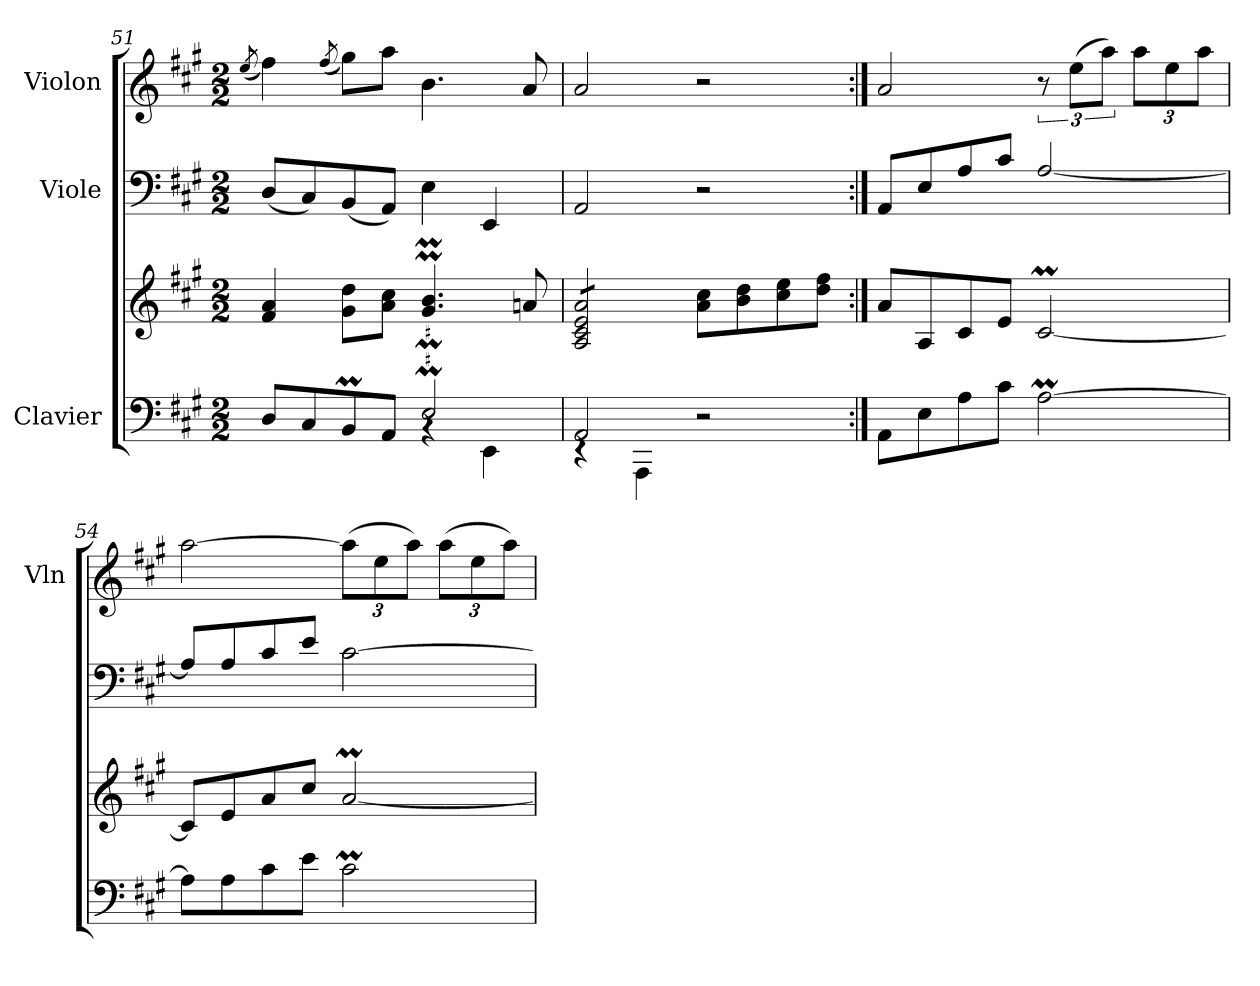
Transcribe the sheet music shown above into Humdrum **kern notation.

**kern	**kern	**kern	**kern
*part3	*part3	*part2	*part1
*staff4	*staff3	*staff2	*staff1
*I"Clavier	*	*I"Viole	*I"Violon
*	*	*	*I'Vln
*clefF4	*clefG2	*clefF4	*clefG2
*k[f#c#g#]	*k[f#c#g#]	*k[f#c#g#]	*k[f#c#g#]
*M2/2	*M2/2	*M2/2	*M2/2
=51	=51	=51	=51
.	.	.	(<8qee/
*^	*	*	*
8D/L	2ryy	4f#/ 4a/	(<8D/L	4ff#\)
8C#/	.	.	8C#/)	.
.	.	.	.	(<8qff#/
8BBM/	.	8g#\ 8dd\L	(<8BB/	8gg#\L)
8AA/J	.	8a\ 8cc#\J	8AA/J)	8aa\J
2E/	4rBB	4.g#/M 4.b/M	4E\	4.b\
.	4EE\	.	4EE/	.
.	.	8a/	.	8a/
=52	=52	=52	=52	=52
*	*	*tremolo	*	*
2AA/	4rEE	8A/ 8c#/ 8e/ 8a/L	2AA/	2a/
.	.	8A/ 8c#/ 8e/ 8a/	.	.
.	4AAA\	8A/ 8c#/ 8e/ 8a/	.	.
.	.	8A/ 8c#/ 8e/ 8a/J	.	.
*	*	*Xtremolo	*	*
2r	2ryy	8a\ 8cc#\L	2r	2r
.	.	8b\ 8dd\	.	.
.	.	8cc#\ 8ee\	.	.
.	.	8dd\ 8ff#\J	.	.
*v	*v	*	*	*
=53:|!	=53:|!	=53:|!	=53:|!
8AA\L	8a/L	8AA/L	2a/
8E\	8A/	8E/	.
8A\	8c#/	8A/	.
8c#\J	8e/J	8c#/J	.
[2AM\	[2c#m/	[2A/	12r
.	.	.	(>12ee\L
.	.	.	12aa\J)
*	*	*	*Xbrackettup
.	.	.	12aa\L
.	.	.	12ee\
.	.	.	12aa\J
!!LO:LB:g=z
=54	=54	=54	=54
8A\L]	8c#/L]	8A/L]	[2aa\
8A\	8e/	8A/	.
8c#\	8a/	8c#/	.
8e\J	8cc#/J	8e/J	.
2c#m\	[2aM/	[2c#\	(>12aa\L]
.	.	.	12ee\
.	.	.	12aa\J)
.	.	.	(>12aa\L
.	.	.	12ee\
.	.	.	12aa\J)
=	=	=	=
*-	*-	*-	*-
